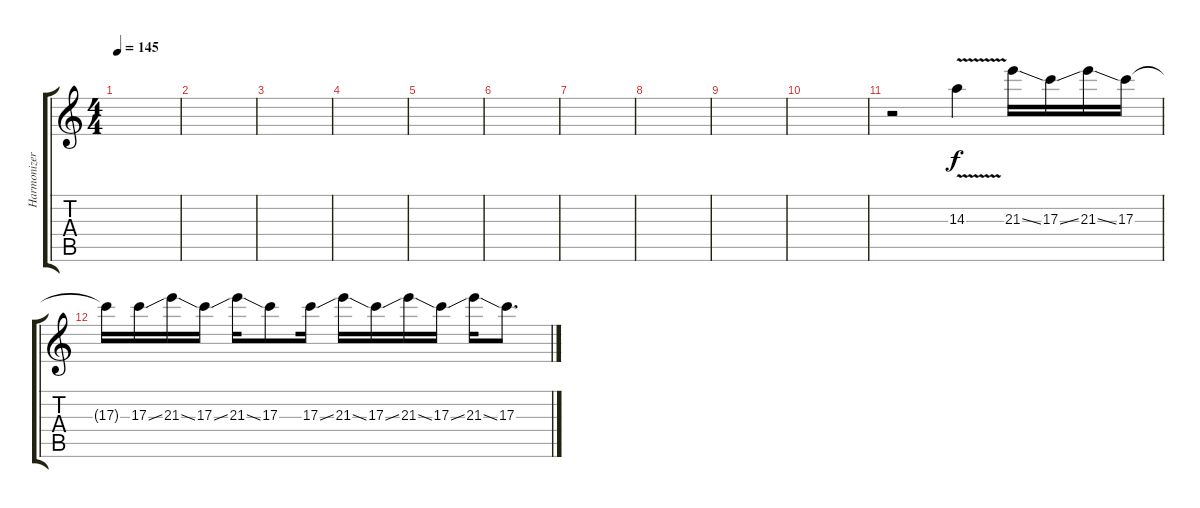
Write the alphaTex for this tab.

\track ("Harmonizer 2 Guitar 1" "Harmonizer") {instrument overdrivenguitar}
\staff {score tabs}
\tuning (E4 B3 G3 D3 A2 E2) {hide}
\ts (4 4)
\tempo 145
\clef g2
\ks c
|
|
|
|
|
|
|
|
|
|
r.2 14.3{v}.4 21.3{ss}.16 17.3{ss}.16 21.3{ss}.16 17.3.16 |
17.3{t}.16 17.3{ss}.16 21.3{ss}.16 17.3{ss}.16 21.3{ss}.16 17.3.8 17.3{ss}.16 21.3{ss}.16 17.3{ss}.16 21.3{ss}.16 17.3{ss}.16 21.3{ss}.16 17.3.8{d}
